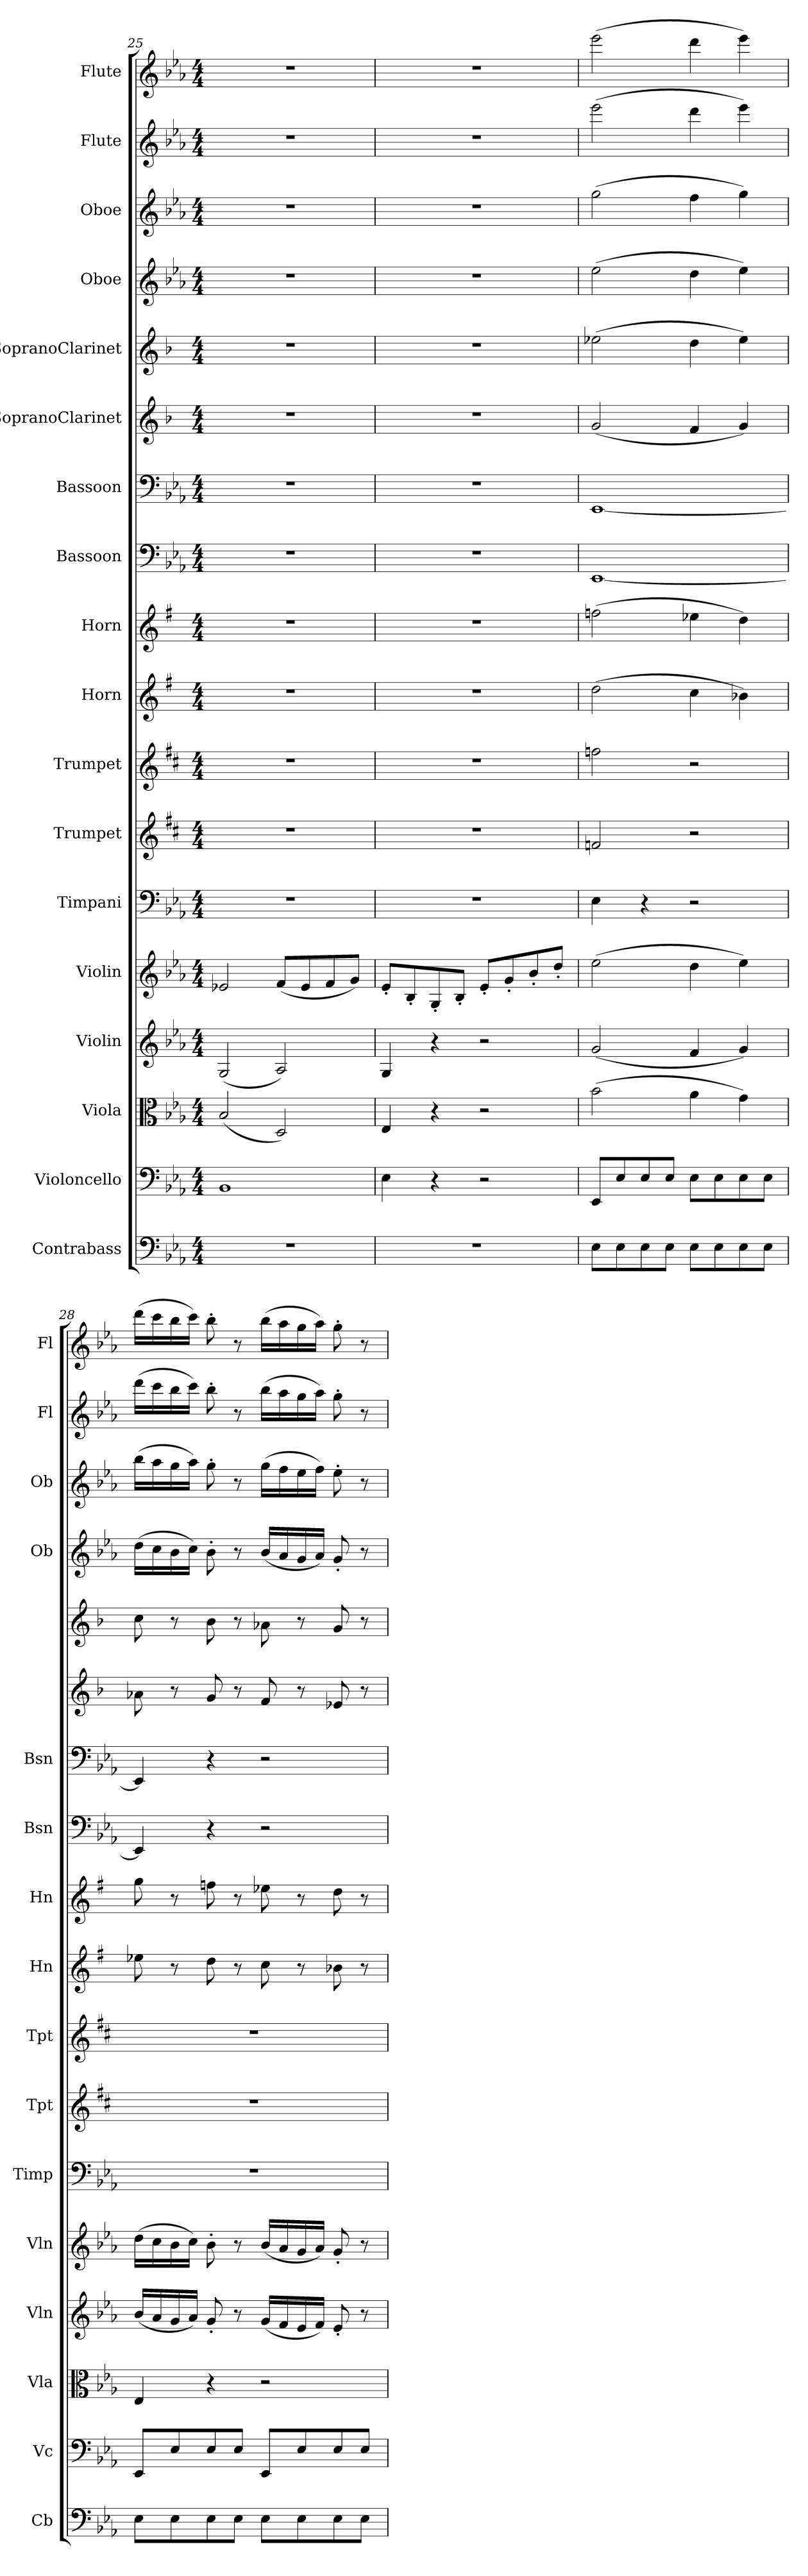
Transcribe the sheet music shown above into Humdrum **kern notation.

**kern	**kern	**kern	**kern	**kern	**kern	**kern	**kern	**kern	**kern	**kern	**kern	**kern	**kern	**kern	**kern	**kern	**kern
*part18	*part17	*part16	*part15	*part14	*part13	*part12	*part11	*part10	*part9	*part8	*part7	*part6	*part5	*part4	*part3	*part2	*part1
*staff18	*staff17	*staff16	*staff15	*staff14	*staff13	*staff12	*staff11	*staff10	*staff9	*staff8	*staff7	*staff6	*staff5	*staff4	*staff3	*staff2	*staff1
*I"Contrabass	*I"Violoncello	*I"Viola	*I"Violin	*I"Violin	*I"Timpani	*I"Trumpet	*I"Trumpet	*I"Horn	*I"Horn	*I"Bassoon	*I"Bassoon	*I"SopranoClarinet	*I"SopranoClarinet	*I"Oboe	*I"Oboe	*I"Flute	*I"Flute
*I'Cb	*I'Vc	*I'Vla	*I'Vln	*I'Vln	*I'Timp	*I'Tpt	*I'Tpt	*I'Hn	*I'Hn	*I'Bsn	*I'Bsn	*	*	*I'Ob	*I'Ob	*I'Fl	*I'Fl
*clefF4	*clefF4	*clefC3	*clefG2	*clefG2	*clefF4	*clefG2	*clefG2	*clefG2	*clefG2	*clefF4	*clefF4	*clefG2	*clefG2	*clefG2	*clefG2	*clefG2	*clefG2
*ITrd7c12	*	*	*	*	*	*ITrd1c2	*ITrd1c2	*ITrd4c7	*ITrd4c7	*	*	*	*	*	*	*	*
*k[b-e-a-]	*k[b-e-a-]	*k[b-e-a-]	*k[b-e-a-]	*k[b-e-a-]	*k[b-e-a-]	*k[]	*k[]	*k[]	*k[]	*k[b-e-a-]	*k[b-e-a-]	*k[b-]	*k[b-]	*k[b-e-a-]	*k[b-e-a-]	*k[b-e-a-]	*k[b-e-a-]
*M4/4	*M4/4	*M4/4	*M4/4	*M4/4	*M4/4	*M4/4	*M4/4	*M4/4	*M4/4	*M4/4	*M4/4	*M4/4	*M4/4	*M4/4	*M4/4	*M4/4	*M4/4
=25	=25	=25	=25	=25	=25	=25	=25	=25	=25	=25	=25	=25	=25	=25	=25	=25	=25
1r	1BB-	(<2B-/	(<2G/	2e-X/	1r	1r	1r	1r	1r	1r	1r	1r	1r	1r	1r	1r	1r
.	.	2D/)	2A-/)	(<8f/L	.	.	.	.	.	.	.	.	.	.	.	.	.
.	.	.	.	8e-/	.	.	.	.	.	.	.	.	.	.	.	.	.
.	.	.	.	8f/	.	.	.	.	.	.	.	.	.	.	.	.	.
.	.	.	.	8g/J)	.	.	.	.	.	.	.	.	.	.	.	.	.
=26	=26	=26	=26	=26	=26	=26	=26	=26	=26	=26	=26	=26	=26	=26	=26	=26	=26
1r	4E-\	4E-/	4G/	8e-'/L	1r	1r	1r	1r	1r	1r	1r	1r	1r	1r	1r	1r	1r
.	.	.	.	8B-'/	.	.	.	.	.	.	.	.	.	.	.	.	.
.	4r	4r	4r	8G'/	.	.	.	.	.	.	.	.	.	.	.	.	.
.	.	.	.	8B-'/J	.	.	.	.	.	.	.	.	.	.	.	.	.
.	2r	2r	2r	8e-'/L	.	.	.	.	.	.	.	.	.	.	.	.	.
.	.	.	.	8g'/	.	.	.	.	.	.	.	.	.	.	.	.	.
.	.	.	.	8b-'/	.	.	.	.	.	.	.	.	.	.	.	.	.
.	.	.	.	8dd'/J	.	.	.	.	.	.	.	.	.	.	.	.	.
=27	=27	=27	=27	=27	=27	=27	=27	=27	=27	=27	=27	=27	=27	=27	=27	=27	=27
8EE-\L	8EE-/L	(>2b-\	(<2g/	(>2ee-\	4E-\	2e-X/	2ee-X\	(>2g\	(>2b-X\	[1EE-	[1EE-	(<2g/	(>2ee-X\	(>2ee-\	(>2gg\	(>2eee-\	(>2eee-\
8EE-\	8E-/	.	.	.	.	.	.	.	.	.	.	.	.	.	.	.	.
8EE-\	8E-/	.	.	.	4r	.	.	.	.	.	.	.	.	.	.	.	.
8EE-\J	8E-/J	.	.	.	.	.	.	.	.	.	.	.	.	.	.	.	.
8EE-\L	8E-\L	4a-\	4f/	4dd\	2r	2r	2r	4f\	4a-X\	.	.	4f/	4dd\	4dd\	4ff\	4ddd\	4ddd\
8EE-\	8E-\	.	.	.	.	.	.	.	.	.	.	.	.	.	.	.	.
8EE-\	8E-\	4g\)	4g/)	4ee-\)	.	.	.	4e-X\)	4g\)	.	.	4g/)	4ee-\)	4ee-\)	4gg\)	4eee-\)	4eee-\)
8EE-\J	8E-\J	.	.	.	.	.	.	.	.	.	.	.	.	.	.	.	.
=28	=28	=28	=28	=28	=28	=28	=28	=28	=28	=28	=28	=28	=28	=28	=28	=28	=28
8EE-\L	8EE-/L	4E-/	(<16b-/LL	(>16dd\LL	1r	1r	1r	8a-X\	8cc\	4EE-/]	4EE-/]	8a-X\	8cc\	(>16dd\LL	(>16bb-\LL	(>16ddd\LL	(>16ddd\LL
.	.	.	16a-/	16cc\	.	.	.	.	.	.	.	.	.	16cc\	16aa-\	16ccc\	16ccc\
8EE-\	8E-/	.	16g/	16b-\	.	.	.	8r	8r	.	.	8r	8r	16b-\	16gg\	16bb-\	16bb-\
.	.	.	16a-/JJ)	16cc\JJ)	.	.	.	.	.	.	.	.	.	16cc\JJ)	16aa-\JJ)	16ccc\JJ)	16ccc\JJ)
8EE-\	8E-/	4r	8g'/	8b-'\	.	.	.	8g\	8b-X\	4r	4r	8g/	8b-\	8b-'\	8gg'\	8bb-'\	8bb-'\
8EE-\J	8E-/J	.	8r	8r	.	.	.	8r	8r	.	.	8r	8r	8r	8r	8r	8r
8EE-\L	8EE-/L	2r	(<16g/LL	(<16b-/LL	.	.	.	8f\	8a-X\	2r	2r	8f/	8a-X\	(<16b-/LL	(>16gg\LL	(>16bb-\LL	(>16bb-\LL
.	.	.	16f/	16a-/	.	.	.	.	.	.	.	.	.	16a-/	16ff\	16aa-\	16aa-\
8EE-\	8E-/	.	16e-/	16g/	.	.	.	8r	8r	.	.	8r	8r	16g/	16ee-\	16gg\	16gg\
.	.	.	16f/JJ)	16a-/JJ)	.	.	.	.	.	.	.	.	.	16a-/JJ)	16ff\JJ)	16aa-\JJ)	16aa-\JJ)
8EE-\	8E-/	.	8e-'/	8g'/	.	.	.	8e-X\	8g\	.	.	8e-X/	8g/	8g'/	8ee-'\	8gg'\	8gg'\
8EE-\J	8E-/J	.	8r	8r	.	.	.	8r	8r	.	.	8r	8r	8r	8r	8r	8r
=	=	=	=	=	=	=	=	=	=	=	=	=	=	=	=	=	=
*-	*-	*-	*-	*-	*-	*-	*-	*-	*-	*-	*-	*-	*-	*-	*-	*-	*-
